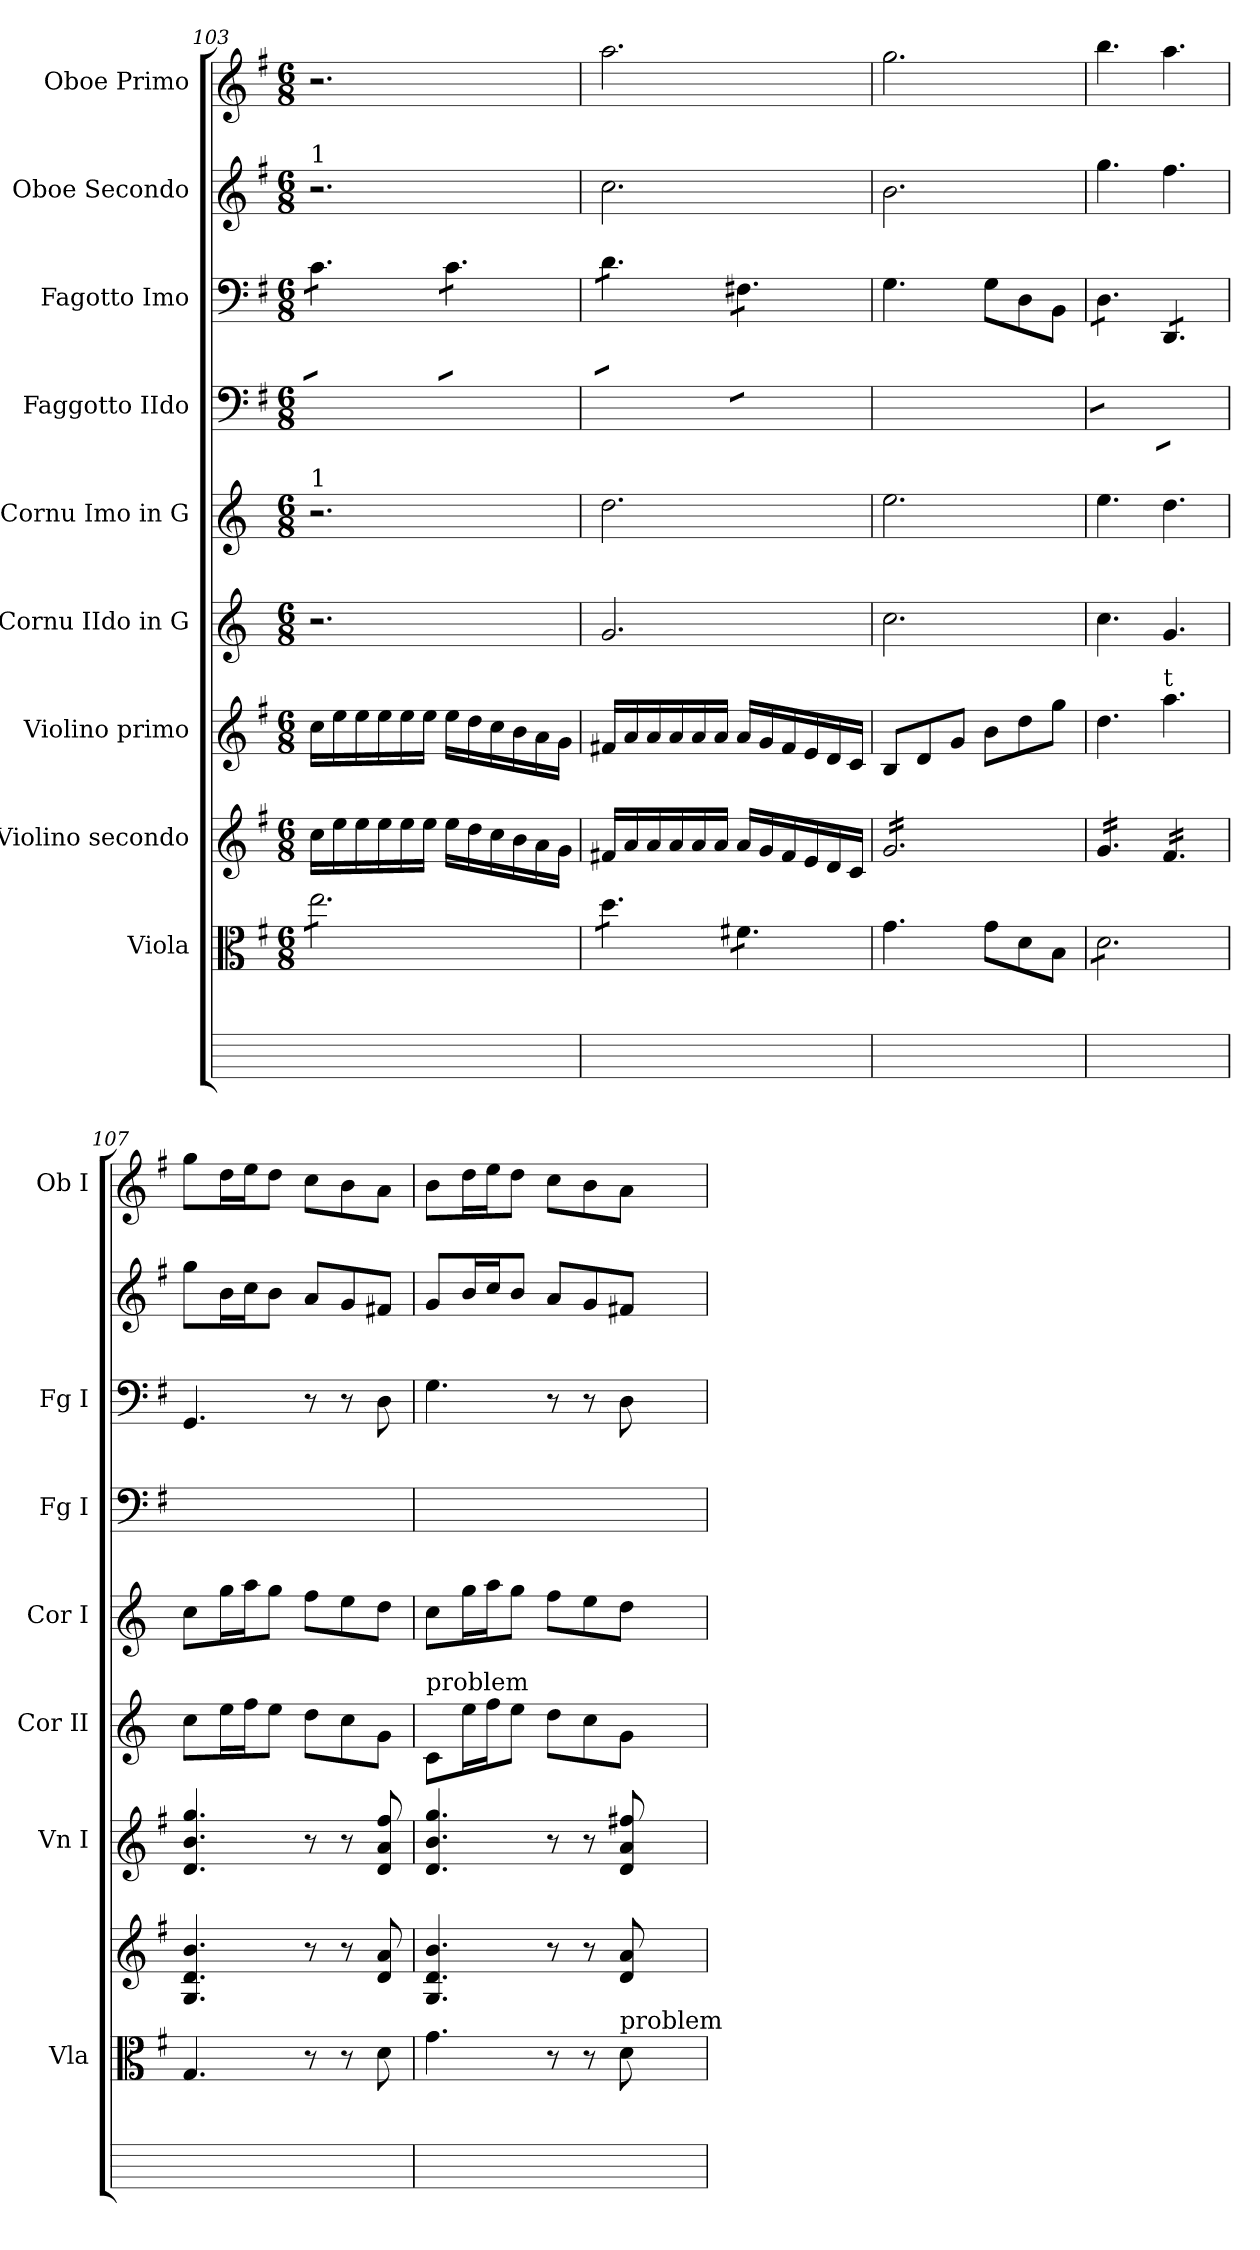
**kern	**kern	**kern	**kern	**kern	**kern	**kern	**kern	**kern	**kern
*part10	*part9	*part8	*part7	*part6	*part5	*part4	*part3	*part2	*part1
*staff10	*staff9	*staff8	*staff7	*staff6	*staff5	*staff4	*staff3	*staff2	*staff1
*	*I"Viola	*I"Violino secondo	*I"Violino primo	*I"Cornu IIdo in G	*I"Cornu Imo in G	*I"Faggotto IIdo	*I"Fagotto Imo	*I"Oboe Secondo	*I"Oboe Primo
*	*I'Vla	*	*I'Vn I	*I'Cor II	*I'Cor I	*I'Fg I	*I'Fg I	*	*I'Ob I
*	*clefC3	*clefG2	*clefG2	*clefG2	*clefG2	*clefF4	*clefF4	*clefG2	*clefG2
*	*	*	*	*ITrd3c5	*ITrd3c5	*	*	*	*
*	*k[f#]	*k[f#]	*k[f#]	*k[f#]	*k[f#]	*k[f#]	*k[f#]	*k[f#]	*k[f#]
*	*G:	*G:	*G:	*	*	*G:	*G:	*G:	*G:
*	*M6/8	*M6/8	*M6/8	*M6/8	*M6/8	*M6/8	*M6/8	*M6/8	*M6/8
=103	=103	=103	=103	=103	=103	=103	=103	=103	=103
!	!	!	!	!	!	!	!	!LO:TX:a:t=1	!
!	!	!	!	!	!LO:TX:a:t=1	!	!	!	!
*	*tremolo	*	*	*	*	*	*	*	*
*	*	*	*	*	*	*tremolo	*	*	*
*	*	*	*	*	*	*	*tremolo	*	*
2.ryy	8ee\L	16cc\LL	16cc\LL	2.r	2.r	8c\yyL	8c\L	2.r	2.r
.	.	16ee\	16ee\	.	.	.	.	.	.
.	8ee\	16ee\	16ee\	.	.	8c\yy	8c\	.	.
.	.	16ee\	16ee\	.	.	.	.	.	.
.	8ee\	16ee\	16ee\	.	.	8c\yyJ	8c\J	.	.
.	.	16ee\JJ	16ee\JJ	.	.	.	.	.	.
.	8ee\	16ee\LL	16ee\LL	.	.	8c\yyL	8c\L	.	.
.	.	16dd\	16dd\	.	.	.	.	.	.
.	8ee\	16cc\	16cc\	.	.	8c\yy	8c\	.	.
.	.	16b\	16b\	.	.	.	.	.	.
.	8ee\J	16a\	16a\	.	.	8c\yyJ	8c\J	.	.
.	.	16g\JJ	16g\JJ	.	.	.	.	.	.
=104	=104	=104	=104	=104	=104	=104	=104	=104	=104
2.ryy	8dd\L	16f#X/LL	16f#X/LL	2.d/	2.a\	8d\yyL	8d\L	2.cc\	2.aa\
.	.	16a/	16a/	.	.	.	.	.	.
.	8dd\	16a/	16a/	.	.	8d\yy	8d\	.	.
.	.	16a/	16a/	.	.	.	.	.	.
.	8dd\J	16a/	16a/	.	.	8d\yyJ	8d\J	.	.
.	.	16a/JJ	16a/JJ	.	.	.	.	.	.
.	8f#X\L	16a/LL	16a/LL	.	.	8F#X\yyL	8F#X\L	.	.
.	.	16g/	16g/	.	.	.	.	.	.
.	8f#X\	16f#/	16f#/	.	.	8F#X\yy	8F#X\	.	.
.	.	16e/	16e/	.	.	.	.	.	.
.	8f#X\J	16d/	16d/	.	.	8F#X\yyJ	8F#X\J	.	.
*	*	*	*	*	*	*	*Xtremolo	*	*
*	*	*	*	*	*	*Xtremolo	*	*	*
*	*Xtremolo	*	*	*	*	*	*	*	*
.	.	16c/JJ	16c/JJ	.	.	.	.	.	.
=105	=105	=105	=105	=105	=105	=105	=105	=105	=105
*	*	*tremolo	*	*	*	*	*	*	*
2.ryy	4.g\	16g/LL	8B/L	2.g\	2.b\	4.G\yy	4.G\	2.b\	2.gg\
.	.	16g/	.	.	.	.	.	.	.
.	.	16g/	8d/	.	.	.	.	.	.
.	.	16g/	.	.	.	.	.	.	.
.	.	16g/	8g/J	.	.	.	.	.	.
.	.	16g/	.	.	.	.	.	.	.
.	8g\L	16g/	8b\L	.	.	8G\Lyy	8G\L	.	.
.	.	16g/	.	.	.	.	.	.	.
.	8d\	16g/	8dd\	.	.	8D\yy	8D\	.	.
.	.	16g/	.	.	.	.	.	.	.
.	8B\J	16g/	8gg\J	.	.	8BB\Jyy	8BB\J	.	.
.	.	16g/JJ	.	.	.	.	.	.	.
=106	=106	=106	=106	=106	=106	=106	=106	=106	=106
*	*tremolo	*	*	*	*	*	*	*	*
*	*	*	*	*	*	*tremolo	*	*	*
*	*	*	*	*	*	*	*tremolo	*	*
2.ryy	8d\L	16g/LL	4.dd\	4.g\	4.b\	8D\yyL	8D\L	4.gg\	4.bb\
.	.	16g/	.	.	.	.	.	.	.
.	8d\	16g/	.	.	.	8D\yy	8D\	.	.
.	.	16g/	.	.	.	.	.	.	.
.	8d\	16g/	.	.	.	8D\yyJ	8D\J	.	.
.	.	16g/JJ	.	.	.	.	.	.	.
!	!	!	!LO:TX:a:t=t	!	!	!	!	!	!
.	8d\	16f#/LL	4.aa\	4.d/	4.a\	8DD/yyL	8DD/L	4.ff#\	4.aa\
.	.	16f#/	.	.	.	.	.	.	.
.	8d\	16f#/	.	.	.	8DD/yy	8DD/	.	.
.	.	16f#/	.	.	.	.	.	.	.
.	8d\J	16f#/	.	.	.	8DD/yyJ	8DD/J	.	.
*	*	*	*	*	*	*	*Xtremolo	*	*
*	*	*	*	*	*	*Xtremolo	*	*	*
*	*Xtremolo	*	*	*	*	*	*	*	*
.	.	16f#/JJ	.	.	.	.	.	.	.
*	*	*Xtremolo	*	*	*	*	*	*	*
=107	=107	=107	=107	=107	=107	=107	=107	=107	=107
2.ryy	4.G/	4.G/ 4.d/ 4.b/	4.d/ 4.b/ 4.gg/	8g\L	8g\L	4.GG/yy	4.GG/	8gg\L	8gg\L
.	.	.	.	16b\L	16dd\L	.	.	16b\L	16dd\L
.	.	.	.	16cc\J	16ee\J	.	.	16cc\J	16ee\J
.	.	.	.	8b\J	8dd\J	.	.	8b\J	8dd\J
.	8r	8r	8r	8a\L	8cc\L	8ryy	8r	8a/L	8cc\L
.	8r	8r	8r	8g\	8b\	8ryy	8r	8g/	8b\
.	8d\	8d/ 8a/	8d/ 8a/ 8ff#/	8d\J	8a\J	8D\yy	8D\	8f#X/J	8a\J
=108	=108	=108	=108	=108	=108	=108	=108	=108	=108
!	!	!	!	!LO:TX:a:t=problem	!	!	!	!	!
2.ryy	4.g\	4.G/ 4.d/ 4.b/	4.d/ 4.b/ 4.gg/	8G/L	8g\L	4.G\yy	4.G\	8g/L	8b\L
.	.	.	.	16b\L	16dd\L	.	.	16b/L	16dd\L
.	.	.	.	16cc\J	16ee\J	.	.	16cc/J	16ee\J
.	.	.	.	8b\J	8dd\J	.	.	8b/J	8dd\J
.	8r	8r	8r	8a\L	8cc\L	8ryy	8r	8a/L	8cc\L
.	8r	8r	8r	8g\	8b\	8ryy	8r	8g/	8b\
!	!LO:TX:a:t=problem	!	!	!	!	!	!	!	!
.	8d\	8d/ 8a/	8d/ 8a/ 8ff#X/	8d\J	8a\J	8D\yy	8D\	8f#X/J	8a\J
=	=	=	=	=	=	=	=	=	=
*-	*-	*-	*-	*-	*-	*-	*-	*-	*-
